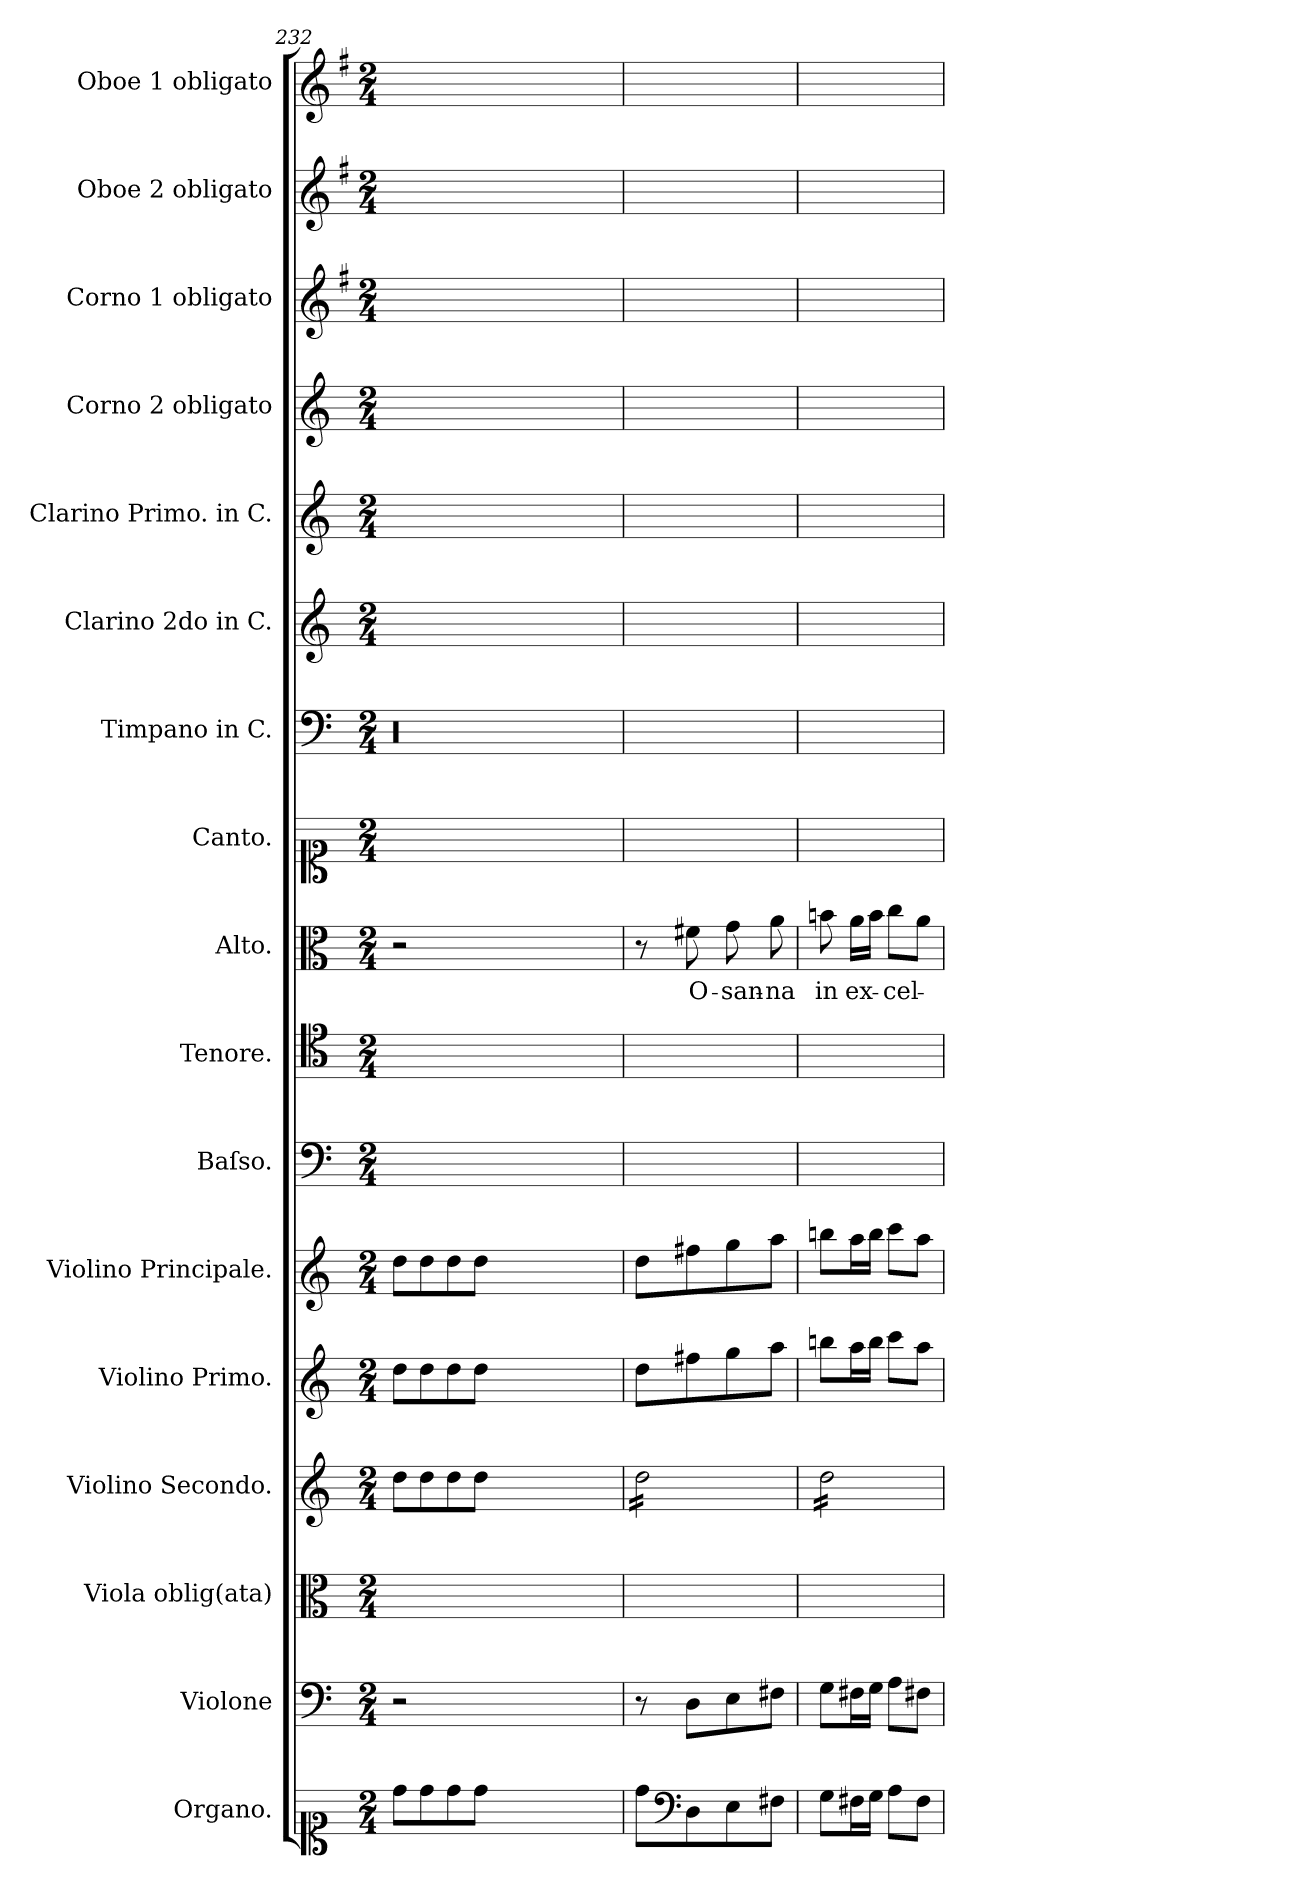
**kern	**kern	**kern	**kern	**kern	**kern	**kern	**text	**kern	**text	**kern	**text	**kern	**text	**kern	**kern	**kern	**kern	**kern	**kern	**kern
*part17	*part16	*part15	*part14	*part13	*part12	*part11	*part11	*part10	*part10	*part9	*part9	*part8	*part8	*part7	*part6	*part5	*part4	*part3	*part2	*part1
*staff17	*staff16	*staff15	*staff14	*staff13	*staff12	*staff11	*staff11	*staff10	*staff10	*staff9	*staff9	*staff8	*staff8	*staff7	*staff6	*staff5	*staff4	*staff3	*staff2	*staff1
*I"Organo.	*I"Violone	*I"Viola oblig(ata)	*I"Violino Secondo.	*I"Violino Primo.	*I"Violino Principale.	*I"Baſso.	*	*I"Tenore.	*	*I"Alto.	*	*I"Canto.	*	*I"Timpano in C.	*I"Clarino 2do in C.	*I"Clarino Primo. in C.	*I"Corno 2 obligato	*I"Corno 1 obligato	*I"Oboe 2 obligato	*I"Oboe 1 obligato
*I'Org.	*I'Vlne	*I'Vla.	*	*I'Vn I	*I'Vln. Princ.	*I'B.	*	*I'T.	*	*I'A.	*	*I'C.	*	*I'Timp.	*I'Clno 2 in C.	*I'Clno 1 in C	*I'[C. 2 obl.]	*I'[C. 1 obl.]	*I'[Ob. 2]	*I'[Ob. 1]
*clefC1	*clefF4	*clefC3	*clefG2	*clefG2	*clefG2	*clefF4	*	*clefC4	*	*clefC3	*	*clefC1	*	*clefF4	*clefG2	*clefG2	*clefG2	*clefG2	*clefG2	*clefG2
*k[]	*k[]	*k[]	*k[]	*k[]	*k[]	*k[]	*	*k[]	*	*k[]	*	*k[]	*	*k[]	*k[]	*k[]	*k[]	*k[f#]	*k[f#]	*k[f#]
*	*	*	*	*	*	*	*	*	*	*	*	*	*	*	*	*	*	*G:	*G:	*G:
*M2/4	*M2/4	*M2/4	*M2/4	*M2/4	*M2/4	*M2/4	*	*M2/4	*	*M2/4	*	*M2/4	*	*M2/4	*M2/4	*M2/4	*M2/4	*M2/4	*M2/4	*M2/4
=232	=232	=232	=232	=232	=232	=232	=232	=232	=232	=232	=232	=232	=232	=232	=232	=232	=232	=232	=232	=232
!	!	!	!	!	!	!	!	!	!	!	!	!	!	!LO:N:vis=00	!	!	!	!	!	!
8dd\L	2r	2ryy	8dd\L	8dd\L	8dd\L	2ryy	.	2ryy	.	2r	.	8dd\yy	-san-	0r	2ryy	2ryy	2ryy	2ryy	2ryy	2ryy
8dd\	.	.	8dd\	8dd\	8dd\	.	.	.	.	.	.	8dd\yy	-na	.	.	.	.	.	.	.
8dd\	.	.	8dd\	8dd\	8dd\	.	.	.	.	.	.	8dd\yy	in	.	.	.	.	.	.	.
8dd\J	.	.	8dd\J	8dd\J	8dd\J	.	.	.	.	.	.	8dd\yy	ex-	.	.	.	.	.	.	.
1.ryy	1.ryy	1.ryy	1.ryy	1.ryy	1.ryy	1.ryy	.	1.ryy	.	1.ryy	.	1.ryy	.	.	1.ryy	1.ryy	1.ryy	1.ryy	1.ryy	1.ryy
=233	=233	=233	=233	=233	=233	=233	=233	=233	=233	=233	=233	=233	=233	=233	=233	=233	=233	=233	=233	=233
*	*	*	*tremolo	*	*	*	*	*	*	*	*	*	*	*	*	*	*	*	*	*
8dd\L	8r	8ryy	16dd\LL	8dd\L	8dd\L	8ryy	.	8ryy	.	8r	.	[2dd\yy	-cel-	2ryy	8ryy	8ryy	2ryy	2ryy	2ryy	2ryy
.	.	.	16dd\	.	.	.	.	.	.	.	.	.	.	.	.	.	.	.	.	.
*clefF4	*	*	*	*	*	*	*	*	*	*	*	*	*	*	*	*	*	*	*	*
8D\	8D\L	8d\Lyy	16dd\	8ff#X\	8ff#X\	8D\yy	o-	8d\yy	o-	8f#X\	O-	.	.	.	8dd\Lyy	8dd\Lyy	.	.	.	.
.	.	.	16dd\	.	.	.	.	.	.	.	.	.	.	.	.	.	.	.	.	.
8E\	8E\	8e\yy	16dd\	8gg\	8gg\	8E\yy	-san-	8d\yy	-san-	8g\	-san-	.	.	.	8dd\yy	8dd\yy	.	.	.	.
.	.	.	16dd\	.	.	.	.	.	.	.	.	.	.	.	.	.	.	.	.	.
8F#X\J	8F#X\J	8f#X\Jyy	16dd\	8aa\J	8aa\J	8F#X\yy	-na	8d\yy	-na	8a\	-na	.	.	.	8dd\Jyy	8dd\Jyy	.	.	.	.
.	.	.	16dd\JJ	.	.	.	.	.	.	.	.	.	.	.	.	.	.	.	.	.
=234	=234	=234	=234	=234	=234	=234	=234	=234	=234	=234	=234	=234	=234	=234	=234	=234	=234	=234	=234	=234
8G\L	8G\L	8g\Lyy	16dd\LL	8bbn\L	8bbn\L	8G\yy	in	8d\yy	in	8bn\	in	2dd\yy]	.	2ryy	8dd\Lyy	8dd\Lyy	2ryy	2ryy	2ryy	2ryy
.	.	.	16dd\	.	.	.	.	.	.	.	.	.	.	.	.	.	.	.	.	.
16F#X\L	16F#X\L	16f#X\Lyy	16dd\	16aa\L	16aa\L	16F#X\LLyy	ex-	8d\yy	ex-	16a\LL	ex-	.	.	.	16dd\Lyy	16dd\Lyy	.	.	.	.
16G\JJ	16G\JJ	16g\JJyy	16dd\	16bb\JJ	16bb\JJ	16G\JJyy	.	.	.	16b\JJ	.	.	.	.	16dd\JJyy	16dd\JJyy	.	.	.	.
8A\L	8A\L	8a\Lyy	16dd\	8ccc\L	8ccc\L	8A\Lyy	-cel-	4d\yy	-cel-	8cc\L	-cel-	.	.	.	8dd\Lyy	8dd\Lyy	.	.	.	.
.	.	.	16dd\	.	.	.	.	.	.	.	.	.	.	.	.	.	.	.	.	.
8F#\J	8F#X\J	8f#\Jyy	16dd\	8aa\J	8aa\J	8F#\Jyy	.	.	.	8a\J	.	.	.	.	8dd\Jyy	8dd\Jyy	.	.	.	.
.	.	.	16dd\JJ	.	.	.	.	.	.	.	.	.	.	.	.	.	.	.	.	.
*	*	*	*Xtremolo	*	*	*	*	*	*	*	*	*	*	*	*	*	*	*	*	*
=	=	=	=	=	=	=	=	=	=	=	=	=	=	=	=	=	=	=	=	=
*-	*-	*-	*-	*-	*-	*-	*-	*-	*-	*-	*-	*-	*-	*-	*-	*-	*-	*-	*-	*-
